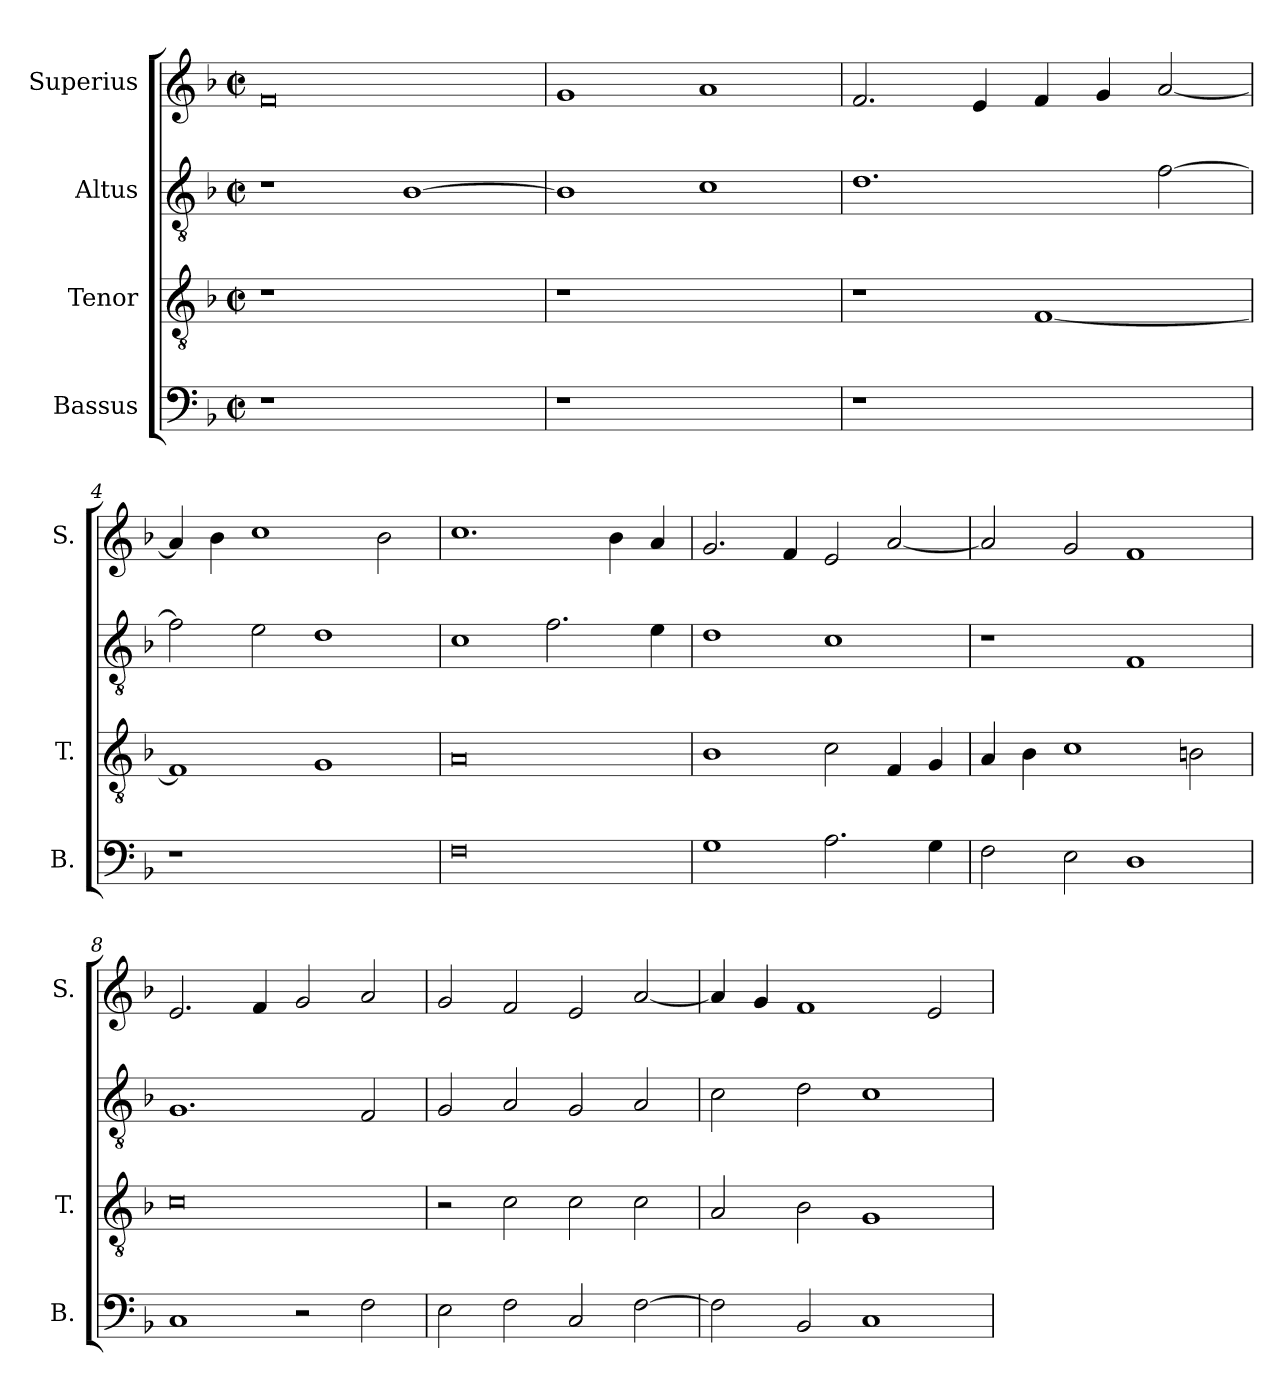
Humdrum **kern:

**kern	**kern	**kern	**kern
*part4	*part3	*part2	*part1
*staff4	*staff3	*staff2	*staff1
*I"Bassus	*I"Tenor	*I"Altus	*I"Superius
*I'B.	*I'T.	*	*I'S.
!!LO:PB:g=z
*clefF4	*clefGv2	*clefGv2	*clefG2
*	*ITrd7c12	*ITrd7c12	*
*k[b-]	*k[b-]	*k[b-]	*k[b-]
*F:	*F:	*F:	*F:
*M2/2	*M2/2	*M2/2	*M2/2
*met(c|)	*met(c|)	*met(c|)	*met(c|)
=1	=1	=1	=1
!LO:N:vis=1	!LO:N:vis=1	!	!
1r	1r	1r	0fi
1ryy	1ryy	[>1BB-i	.
=2	=2	=2	=2
!LO:N:vis=1	!LO:N:vis=1	!	!
1r	1r	1BB-i]	1gi
1ryy	1ryy	1Ci	1ai
=3	=3	=3	=3
!LO:N:vis=1	!	!	!
1r	1r	1.Di	2.fi/
.	.	.	4ei/
1ryy	[<1FFi	.	4fi/
.	.	.	4gi/
.	.	[>2Fi\	[<2ai/
=4	=4	=4	=4
!LO:N:vis=1	!	!	!
1r	1FFi]	2Fi\]	4ai/]
.	.	.	4b-i\
.	.	2Ei\	1cci
1ryy	1GGi	1Di	.
.	.	.	2b-i\
=5	=5	=5	=5
0Fi	0AAi	1Ci	1.cci
.	.	2.Fi\	.
.	.	.	4b-i\
.	.	4Ei\	4ai/
!!LO:LB:g=z
=6	=6	=6	=6
1Gi	1BB-i	1Di	2.gi/
.	.	.	4fi/
2.Ai\	2Ci\	1Ci	2ei/
.	4FFi/	.	[<2ai/
4Gi\	4GGi/	.	.
=7	=7	=7	=7
2Fi\	4AAi/	1r	2ai/]
.	4BB-i\	.	.
2Ei\	1Ci	.	2gi/
1Di	.	1FFi	1fi
.	2BBni\	.	.
=8	=8	=8	=8
1Ci	0Ci	1.GGi	2.ei/
.	.	.	4fi/
2r	.	.	2gi/
2Fi\	.	2FFi/	2ai/
=9	=9	=9	=9
2Ei\	2r	2GGi/	2gi/
2Fi\	2Ci\	2AAi/	2fi/
2Ci/	2Ci\	2GGi/	2ei/
[>2Fi\	2Ci\	2AAi/	[<2ai/
=10	=10	=10	=10
2Fi\]	2AAi/	2Ci\	4ai/]
.	.	.	4gi/
2BB-i/	2BB-i\	2Di\	1fi
1Ci	1GGi	1Ci	.
.	.	.	2ei/
=	=	=	=
*-	*-	*-	*-
